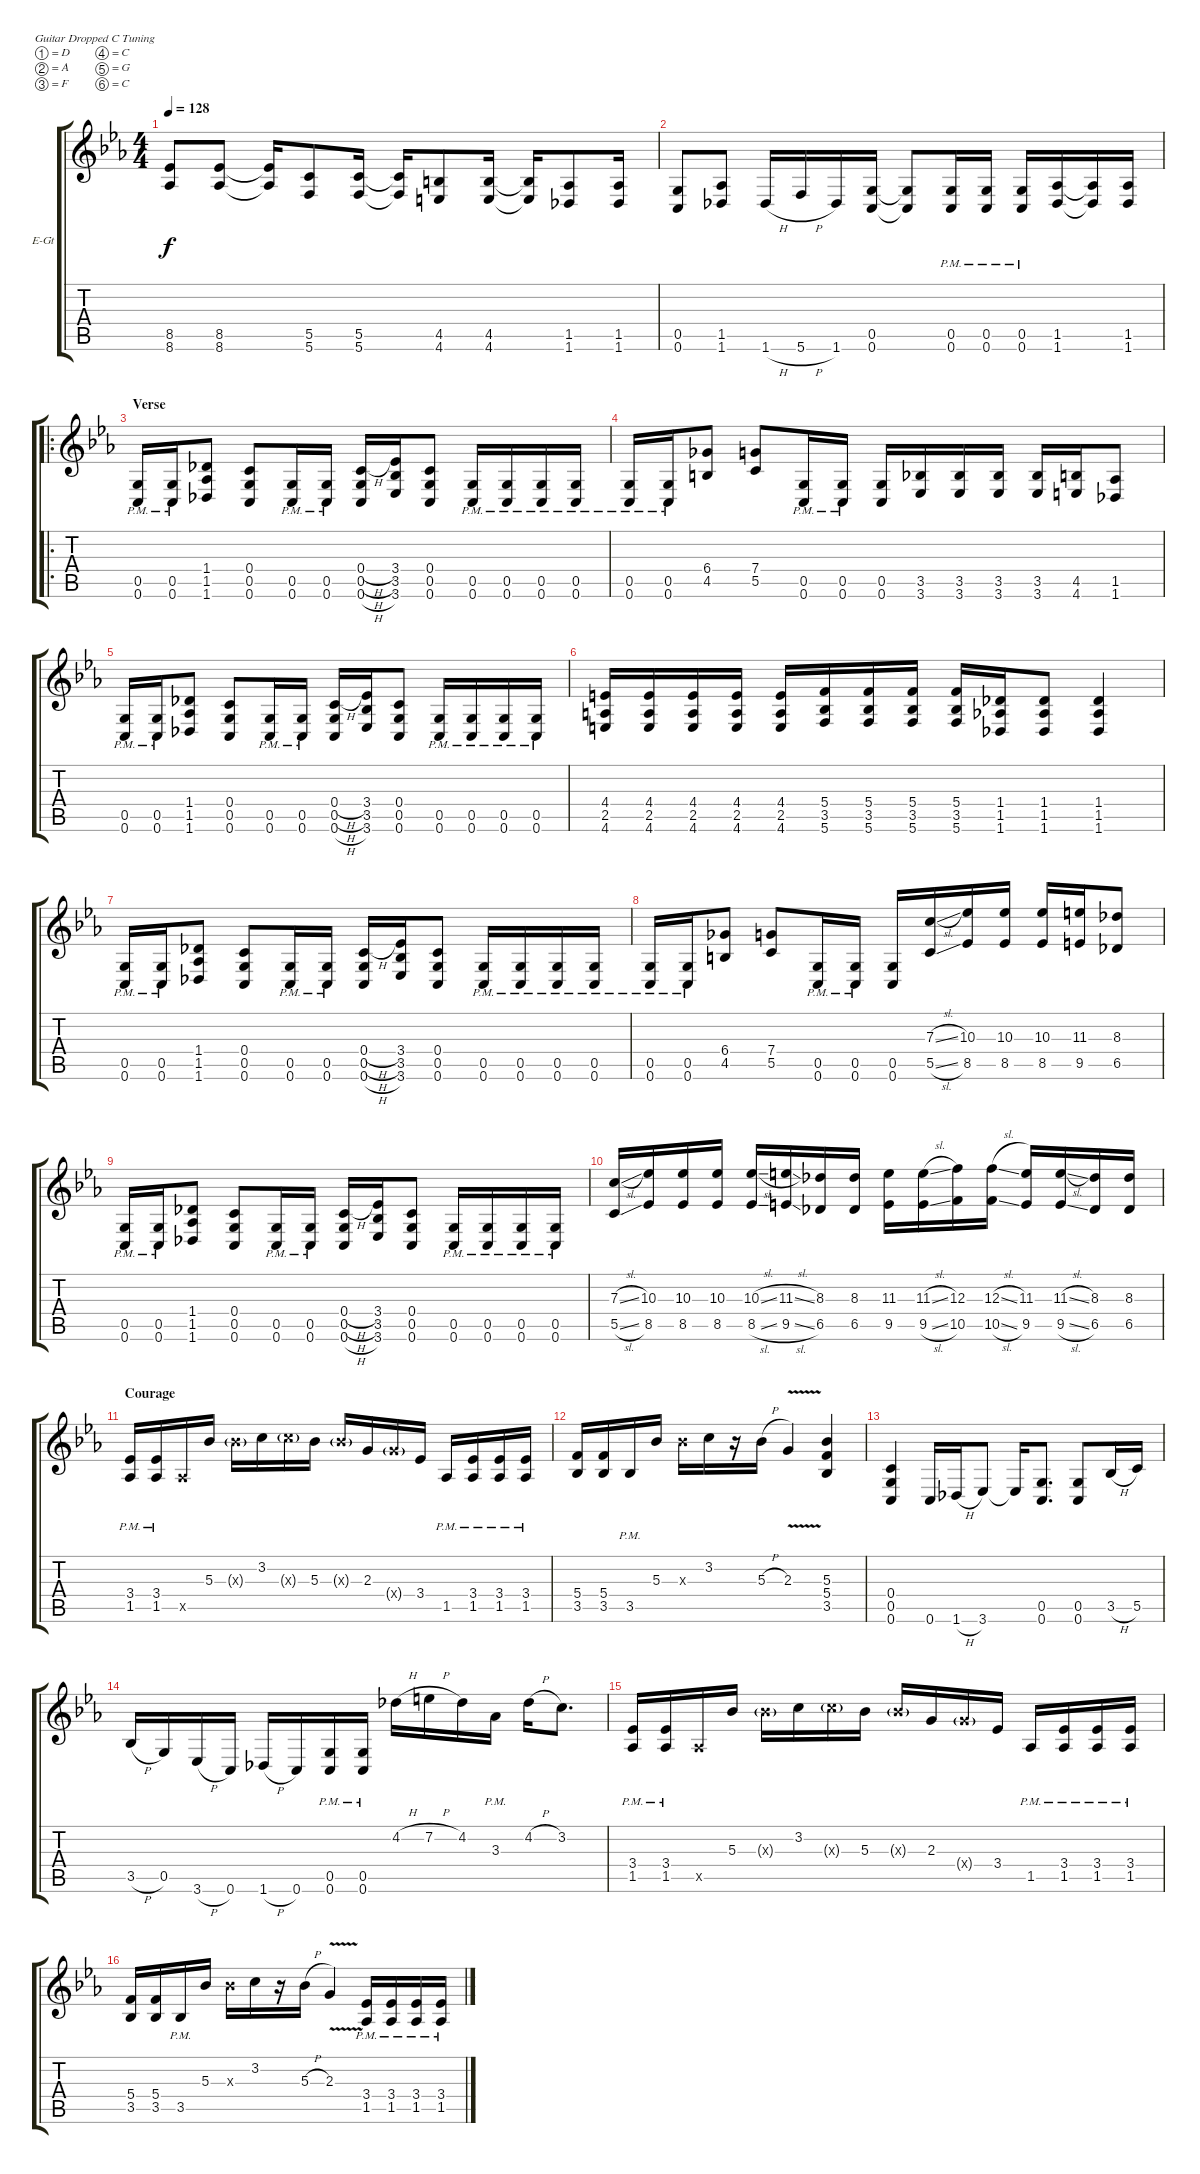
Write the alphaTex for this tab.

\bracketExtendMode groupsimilarinstruments
\firstSystemTrackNameOrientation horizontal
\otherSystemsTrackNameOrientation horizontal
\track ("Electric Guitar 2" "E-Gt") {instrument distortionguitar}
\staff {score tabs}
\tuning (D4 A3 F3 C3 G2 C2)
\ts (4 4)
\tempo 128
\clef g2
\ks cminor
(8.6 8.5).8{dy f} (8.5 8.6).8 (8.6{t} 8.5{t}).16 (5.6 5.5).8 (5.5 5.6).16 (5.6{t} 5.5{t}).16 (4.5 4.6).8 (4.6 4.5).16 (4.5{t} 4.6{t}).16 (1.6 1.5).8 (1.5 1.6).16 |
(0.6 0.5).8 (1.6 1.5).8 1.6{h}.16 5.6{h}.16 1.6.16 (0.6 0.5).16 (0.6{t} 0.5{t}).8 (0.6{pm} 0.5{pm}).16 (0.6{pm} 0.5{pm}).16 (0.6{pm} 0.5{pm}).16 (1.6 1.5).16 (1.6{t} 1.5{t}).16 (1.6 1.5).16 |
\ro
\section ("" "Verse")
(0.6{pm} 0.5{pm}).16 (0.6{pm} 0.5{pm}).16 (1.6 1.5 1.4).8 (0.6 0.5 0.4).8 (0.6{pm} 0.5{pm}).16 (0.6{pm} 0.5{pm}).16 (0.6{h} 0.5{h} 0.4{h}).16 (3.6 3.5 3.4).16 (0.6 0.5 0.4).8 (0.6{pm} 0.5{pm}).16 (0.6{pm} 0.5{pm}).16 (0.6{pm} 0.5{pm}).16 (0.6{pm} 0.5{pm}).16 |
(0.6{pm} 0.5{pm}).16 (0.6{pm} 0.5{pm}).16 (4.5 6.4).8 (7.4 5.5).8 (0.6{pm} 0.5{pm}).16 (0.6{pm} 0.5{pm}).16 (0.5 0.6).16 (3.6 3.5).16 (3.6 3.5).16 (3.6 3.5).16 (3.6 3.5).16 (4.6 4.5).16 (1.6 1.5).8 |
(0.6{pm} 0.5{pm}).16 (0.6{pm} 0.5{pm}).16 (1.6 1.5 1.4).8 (0.6 0.5 0.4).8 (0.6{pm} 0.5{pm}).16 (0.6{pm} 0.5{pm}).16 (0.6{h} 0.5{h} 0.4{h}).16 (3.6 3.5 3.4).16 (0.6 0.5 0.4).8 (0.6{pm} 0.5{pm}).16 (0.6{pm} 0.5{pm}).16 (0.6{pm} 0.5{pm}).16 (0.6{pm} 0.5{pm}).16 |
(2.5 4.6 4.4).16 (2.5 4.6 4.4).16 (2.5 4.6 4.4).16 (2.5 4.6 4.4).16 (2.5 4.6 4.4).16 (3.5 5.6 5.4).16 (3.5 5.6 5.4).16 (3.5 5.6 5.4).16 (3.5 5.6 5.4).16 (1.5 1.6 1.4).16 (1.6 1.5 1.4).8 (1.5 1.6 1.4).4 |
(0.6{pm} 0.5{pm}).16 (0.6{pm} 0.5{pm}).16 (1.6 1.5 1.4).8 (0.6 0.5 0.4).8 (0.6{pm} 0.5{pm}).16 (0.6{pm} 0.5{pm}).16 (0.6{h} 0.5{h} 0.4{h}).16 (3.6 3.5 3.4).16 (0.6 0.5 0.4).8 (0.6{pm} 0.5{pm}).16 (0.6{pm} 0.5{pm}).16 (0.6{pm} 0.5{pm}).16 (0.6{pm} 0.5{pm}).16 |
(0.6{pm} 0.5{pm}).16 (0.6{pm} 0.5{pm}).16 (4.5 6.4).8 (7.4 5.5).8 (0.6{pm} 0.5{pm}).16 (0.6{pm} 0.5{pm}).16 (0.5 0.6).16 (5.5{sl} 7.3{sl}).16 (8.5 10.3).16 (8.5 10.3).16 (8.5 10.3).16 (9.5 11.3).16 (6.5 8.3).8 |
(0.6{pm} 0.5{pm}).16 (0.6{pm} 0.5{pm}).16 (1.6 1.5 1.4).8 (0.6 0.5 0.4).8 (0.6{pm} 0.5{pm}).16 (0.6{pm} 0.5{pm}).16 (0.6{h} 0.5{h} 0.4{h}).16 (3.6 3.5 3.4).16 (0.6 0.5 0.4).8 (0.6{pm} 0.5{pm}).16 (0.6{pm} 0.5{pm}).16 (0.6{pm} 0.5{pm}).16 (0.6{pm} 0.5{pm}).16 |
(5.5{sl} 7.3{sl}).16 (8.5 10.3).16 (8.5 10.3).16 (8.5 10.3).16 (8.5{sl} 10.3{sl}).16 (9.5{sl} 11.3{sl}).16 (6.5 8.3).16 (6.5 8.3).16 (9.5 11.3).16 (9.5{sl} 11.3{sl}).16 (10.5 12.3).16 (10.5{sl} 12.3{sl}).16 (9.5 11.3).16 (9.5{sl} 11.3{sl}).16 (6.5 8.3).16 (6.5 8.3).16 |
\section ("" "Courage")
(1.5{pm} 3.4{pm}).16 (1.5{pm} 3.4{pm}).16 1.5{x}.16 5.3.16 5.3{g x}.16 3.2.16 7.3{g x}.16 5.3.16 5.3{g x}.16 2.3.16 7.4{g x}.16 3.4.16 1.5{pm}.16 (1.5{pm} 3.4{pm}).16 (1.5{pm} 3.4{pm}).16 (1.5{pm} 3.4{pm}).16 |
(3.5 5.4).16 (5.4 3.5).16 3.5{pm}.16 5.3.16 5.3{x}.16 3.2.16 r.16 5.3{h}.16 2.3{v}.4 (3.5 5.4 5.3).4 |
(0.6 0.5 0.4).4 0.6.16 1.6{h}.16 3.6.8 3.6{t}.16 (0.6 0.5).8{d} (0.6 0.5).8 3.5{h}.16 5.5.16 |
3.5{h}.16 0.5.16 3.6{h}.16 0.6.16 1.6{h}.16 0.6.16 (0.6{pm} 0.5{pm}).16 (0.6{pm} 0.5{pm}).16 4.2{h}.16 7.2{h}.16 4.2.16 3.3{pm}.16 4.2{h}.16 3.2.8{d} |
(1.5{pm} 3.4{pm}).16 (1.5{pm} 3.4{pm}).16 1.5{x}.16 5.3.16 5.3{g x}.16 3.2.16 7.3{g x}.16 5.3.16 5.3{g x}.16 2.3.16 7.4{g x}.16 3.4.16 1.5{pm}.16 (1.5{pm} 3.4{pm}).16 (1.5{pm} 3.4{pm}).16 (1.5{pm} 3.4{pm}).16 |
(3.5 5.4).16 (5.4 3.5).16 3.5{pm}.16 5.3.16 5.3{x}.16 3.2.16 r.16 5.3{h}.16 2.3{v}.4 (1.5{pm} 3.4{pm}).16 (1.5{pm} 3.4{pm}).16 (1.5{pm} 3.4{pm}).16 (1.5{pm} 3.4{pm}).16
